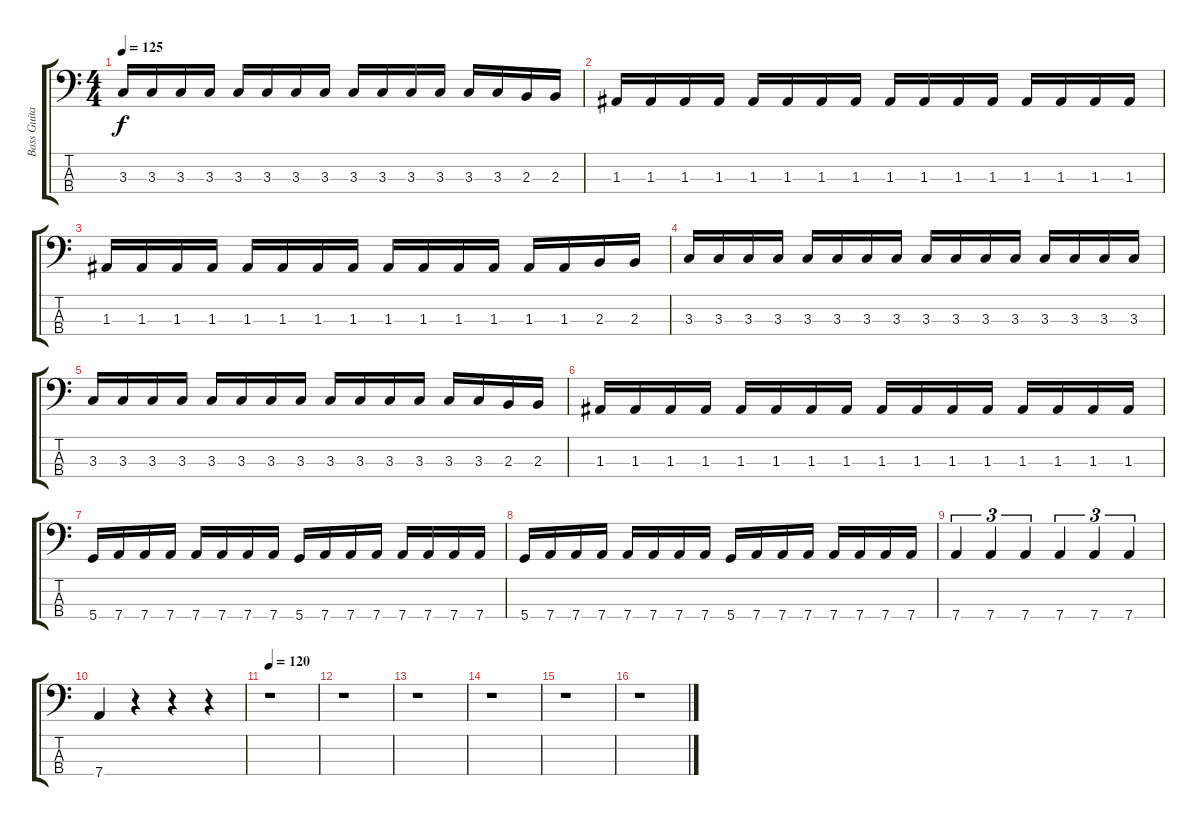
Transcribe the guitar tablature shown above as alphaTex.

\track ("Bass Guitar" "Bass Guita") {instrument fretlessbass}
\staff {score tabs}
\tuning (G2 D2 A1 D1) {hide}
\ts (4 4)
\tempo 125
\clef f4
\ks c
3.3.16{dy f} 3.3.16 3.3.16 3.3.16 3.3.16 3.3.16 3.3.16 3.3.16 3.3.16 3.3.16 3.3.16 3.3.16 3.3.16 3.3.16 2.3.16 2.3.16 |
1.3.16 1.3.16 1.3.16 1.3.16 1.3.16 1.3.16 1.3.16 1.3.16 1.3.16 1.3.16 1.3.16 1.3.16 1.3.16 1.3.16 1.3.16 1.3.16 |
1.3.16 1.3.16 1.3.16 1.3.16 1.3.16 1.3.16 1.3.16 1.3.16 1.3.16 1.3.16 1.3.16 1.3.16 1.3.16 1.3.16 2.3.16 2.3.16 |
3.3.16 3.3.16 3.3.16 3.3.16 3.3.16 3.3.16 3.3.16 3.3.16 3.3.16 3.3.16 3.3.16 3.3.16 3.3.16 3.3.16 3.3.16 3.3.16 |
3.3.16 3.3.16 3.3.16 3.3.16 3.3.16 3.3.16 3.3.16 3.3.16 3.3.16 3.3.16 3.3.16 3.3.16 3.3.16 3.3.16 2.3.16 2.3.16 |
1.3.16 1.3.16 1.3.16 1.3.16 1.3.16 1.3.16 1.3.16 1.3.16 1.3.16 1.3.16 1.3.16 1.3.16 1.3.16 1.3.16 1.3.16 1.3.16 |
5.4.16 7.4.16 7.4.16 7.4.16 7.4.16 7.4.16 7.4.16 7.4.16 5.4.16 7.4.16 7.4.16 7.4.16 7.4.16 7.4.16 7.4.16 7.4.16 |
5.4.16 7.4.16 7.4.16 7.4.16 7.4.16 7.4.16 7.4.16 7.4.16 5.4.16 7.4.16 7.4.16 7.4.16 7.4.16 7.4.16 7.4.16 7.4.16 |
7.4.4{tu (3 2)} 7.4.4{tu (3 2)} 7.4.4{tu (3 2)} 7.4.4{tu (3 2)} 7.4.4{tu (3 2)} 7.4.4{tu (3 2)} |
7.4.4 r.4 r.4 r.4 |
\tempo 120
r.1 |
r.1 |
r.1 |
r.1 |
r.1 |
r.1
